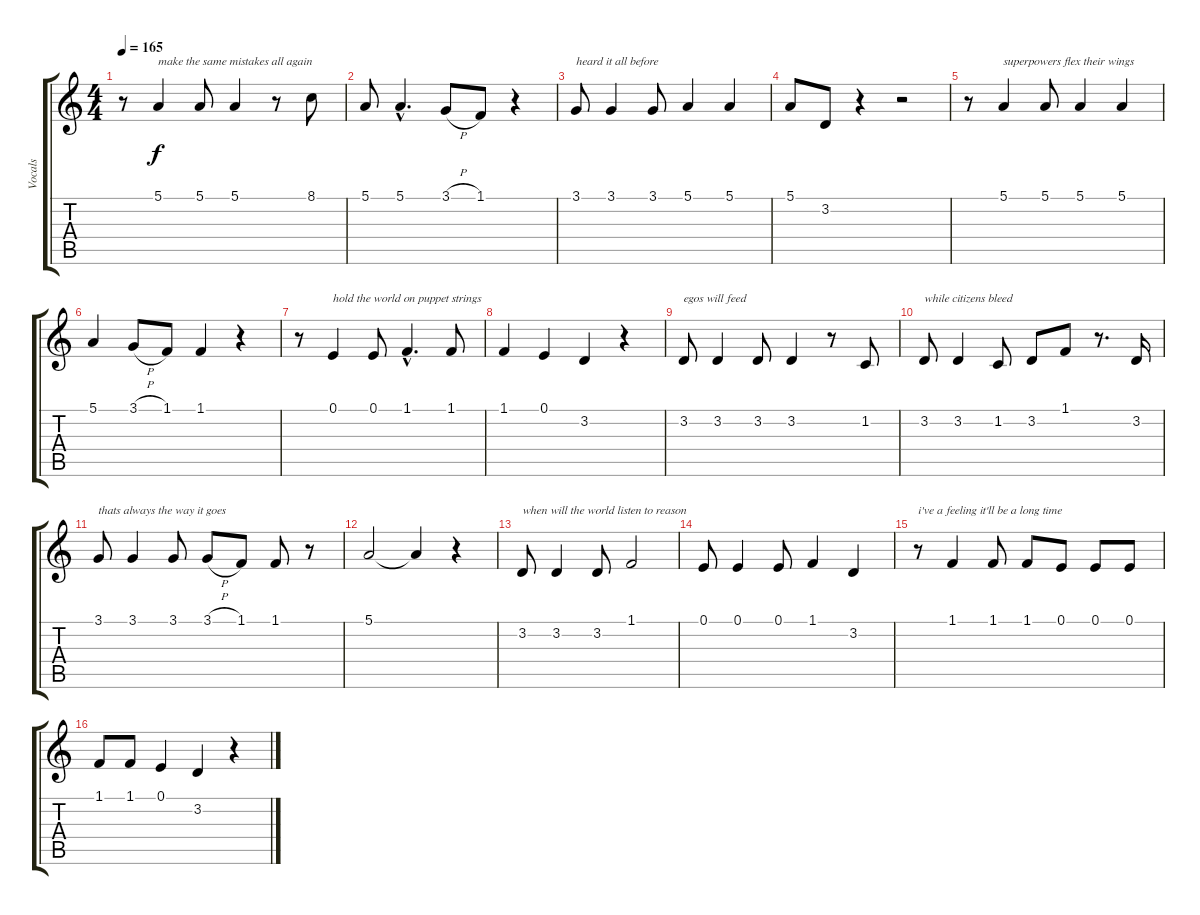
\track ("Vocals" "Vocals") {instrument trumpet}
\staff {score tabs}
\tuning (E4 B3 G3 D3 A2 E2) {hide}
\ts (4 4)
\tempo 165
\clef g2
\ks c
r.8{dy f} 5.1.4{txt "make the same mistakes all again"} 5.1.8 5.1.4 r.8 8.1.8 |
5.1.8 5.1{hac}.4{d} 3.1{h}.8 1.1.8 r.4 |
3.1.8{txt "heard it all before"} 3.1.4 3.1.8 5.1.4 5.1.4 |
5.1.8 3.2.8 r.4 r.2 |
r.8 5.1.4{txt "superpowers flex their wings"} 5.1.8 5.1.4 5.1.4 |
5.1.4 3.1{h}.8 1.1.8 1.1.4 r.4 |
r.8 0.1.4{txt "hold the world on puppet strings"} 0.1.8 1.1{hac}.4{d} 1.1.8 |
1.1.4 0.1.4 3.2.4 r.4 |
3.2.8{txt "egos will feed"} 3.2.4 3.2.8 3.2.4 r.8 1.2.8 |
3.2.8{txt "while citizens bleed"} 3.2.4 1.2.8 3.2.8 1.1.8 r.8{d} 3.2.16 |
3.1.8{txt "thats always the way it goes"} 3.1.4 3.1.8 3.1{h}.8 1.1.8 1.1.8 r.8 |
5.1.2 5.1{t}.4 r.4 |
3.2.8{txt "when will the world listen to reason"} 3.2.4 3.2.8 1.1.2 |
0.1.8 0.1.4 0.1.8 1.1.4 3.2.4 |
r.8{txt "i've a feeling it'll be a long time"} 1.1.4 1.1.8 1.1.8 0.1.8 0.1.8 0.1.8 |
1.1.8 1.1.8 0.1.4 3.2.4 r.4
